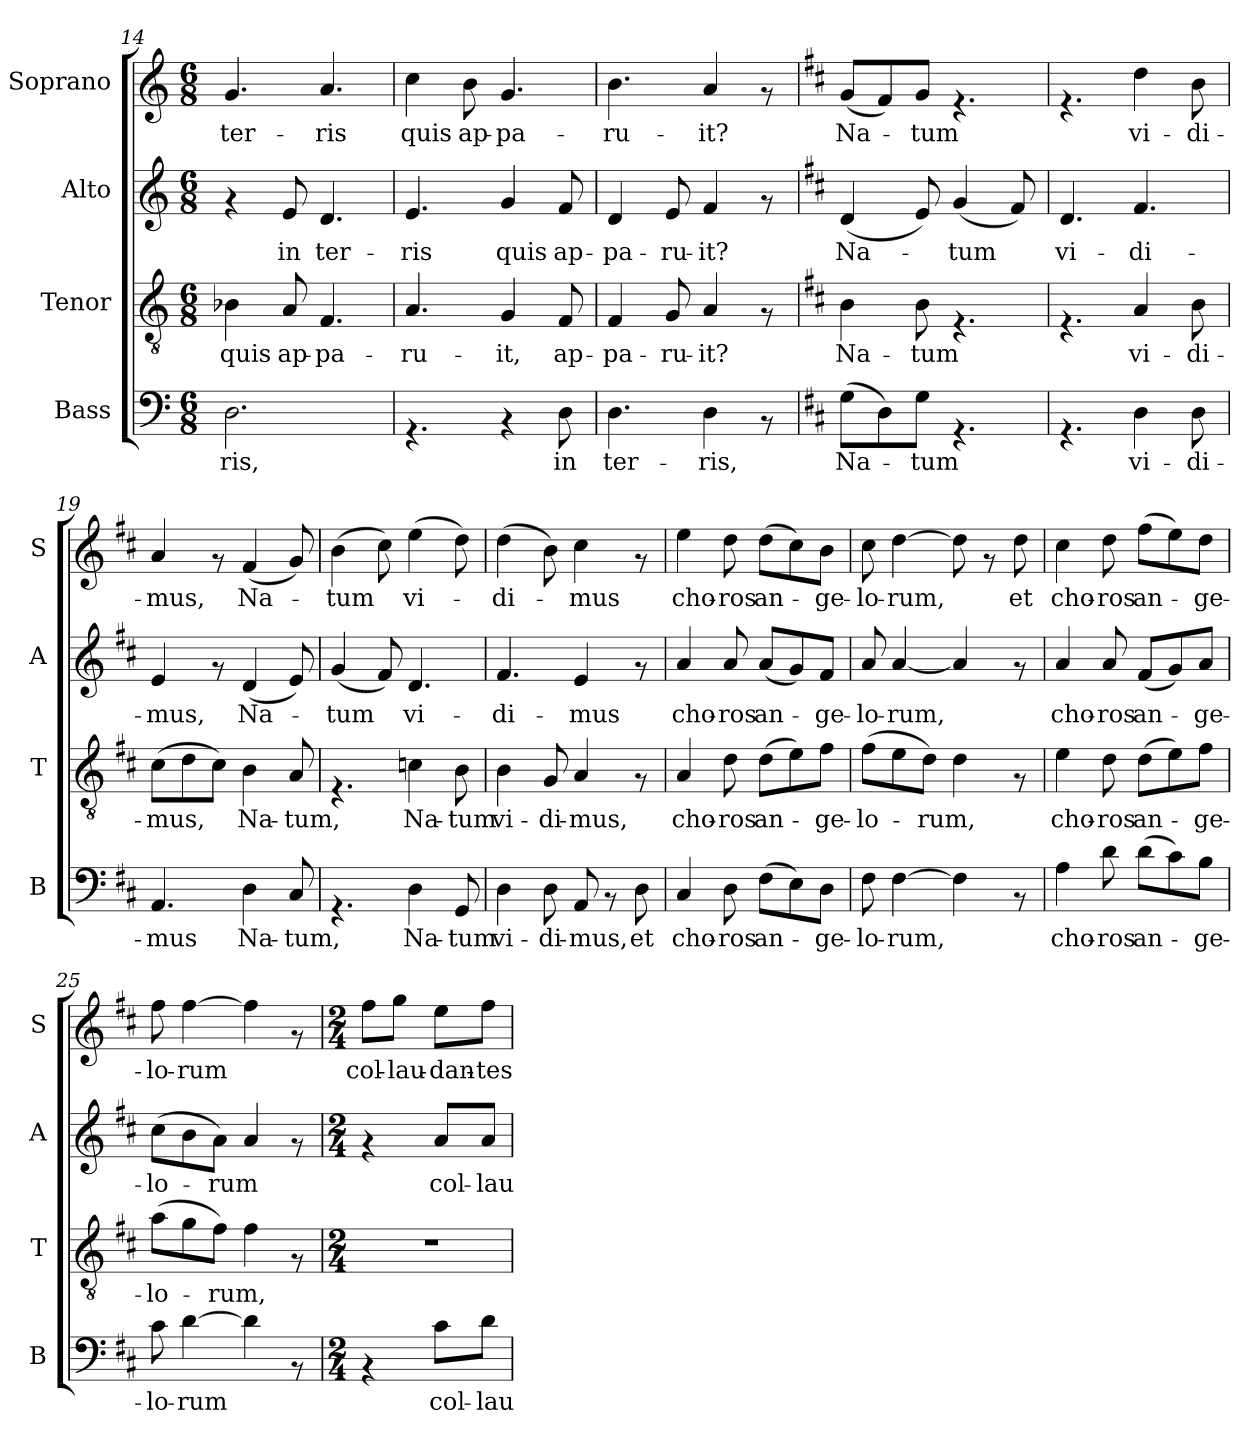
**kern	**text	**kern	**text	**kern	**text	**kern	**text
*part4	*part4	*part3	*part3	*part2	*part2	*part1	*part1
*staff4	*staff4	*staff3	*staff3	*staff2	*staff2	*staff1	*staff1
*I"Bass	*	*I"Tenor	*	*I"Alto	*	*I"Soprano	*
*I'B	*	*I'T	*	*I'A	*	*I'S	*
*clefF4	*	*clefGv2	*	*clefG2	*	*clefG2	*
*k[]	*	*k[]	*	*k[]	*	*k[]	*
*C:	*	*C:	*	*C:	*	*C:	*
*M6/8	*	*M6/8	*	*M6/8	*	*M6/8	*
=14	=14	=14	=14	=14	=14	=14	=14
!	!LO:LY:b	!	!LO:LY:b	!	!	!	!LO:LY:b
2.D\	-ris,	4B-X\	quis	4rf	.	4.g/	ter-
!	!	!	!LO:LY:b	!	!LO:LY:b	!	!
.	.	8A/	ap-	8e/	in	.	.
!	!	!	!LO:LY:b	!	!LO:LY:b	!	!LO:LY:b
.	.	4.F/	-pa-	4.d/	ter-	4.a/	-ris
=15	=15	=15	=15	=15	=15	=15	=15
!	!	!	!LO:LY:b	!	!LO:LY:b	!	!LO:LY:b
4.rAA	.	4.A/	-ru-	4.e/	-ris	4cc\	quis
!	!	!	!	!	!	!	!LO:LY:b
.	.	.	.	.	.	8b\	ap-
!	!	!	!LO:LY:b	!	!LO:LY:b	!	!LO:LY:b
4rAA	.	4G/	-it,	4g/	quis	4.g/	-pa-
!	!LO:LY:b	!	!LO:LY:b	!	!LO:LY:b	!	!
8D\	in	8F/	ap-	8f/	ap-	.	.
=16	=16	=16	=16	=16	=16	=16	=16
!	!LO:LY:b	!	!LO:LY:b	!	!LO:LY:b	!	!LO:LY:b
4.D\	ter-	4F/	-pa-	4d/	-pa-	4.b\	-ru-
!	!	!	!LO:LY:b	!	!LO:LY:b	!	!
.	.	8G/	-ru-	8e/	-ru-	.	.
!	!LO:LY:b	!	!LO:LY:b	!	!LO:LY:b	!	!LO:LY:b
4D\	-ris,	4A/	-it?	4f/	-it?	4a/	-it?
8rAA	.	8rF	.	8rf	.	8rf	.
!!LO:PB:g=z
=17	=17	=17	=17	=17	=17	=17	=17
*k[f#c#]	*	*k[f#c#]	*	*k[f#c#]	*	*k[f#c#]	*
*D:	*	*D:	*	*D:	*	*D:	*
!	!LO:LY:b	!	!LO:LY:b	!	!LO:LY:b	!	!LO:LY:b
(>8G\L	Na-	4B\	Na-	(<4d/	Na-	(<8g/L	Na-
8D\)	.	.	.	.	.	8f#/)	.
!	!LO:LY:b	!	!LO:LY:b	!	!	!	!LO:LY:b
8G\J	-tum	8B\	-tum	8e/)	.	8g/J	-tum
!	!	!	!	!	!LO:LY:b	!	!
4.rAA	.	4.rF	.	(<4g/	-tum	4.rf	.
.	.	.	.	8f#/)	.	.	.
=18	=18	=18	=18	=18	=18	=18	=18
!	!	!	!	!	!LO:LY:b	!	!
4.rAA	.	4.rF	.	4.d/	vi-	4.rf	.
!	!LO:LY:b	!	!LO:LY:b	!	!LO:LY:b	!	!LO:LY:b
4D\	vi-	4A/	vi-	4.f#/	-di-	4dd\	vi-
!	!LO:LY:b	!	!LO:LY:b	!	!	!	!LO:LY:b
8D\	-di-	8B\	-di-	.	.	8b\	-di-
=19	=19	=19	=19	=19	=19	=19	=19
!	!LO:LY:b	!	!LO:LY:b	!	!LO:LY:b	!	!LO:LY:b
4.AA/	-mus	(>8c#\L	-mus,	4e/	-mus,	4a/	-mus,
.	.	8d\	.	.	.	.	.
.	.	8c#\J)	.	8rf	.	8rf	.
!	!LO:LY:b	!	!LO:LY:b	!	!LO:LY:b	!	!LO:LY:b
4D\	Na-	4B\	Na-	(<4d/	Na-	(<4f#/	Na-
!	!LO:LY:b	!	!LO:LY:b	!	!	!	!
8C#/	-tum,	8A/	-tum,	8e/)	.	8g/)	.
=20	=20	=20	=20	=20	=20	=20	=20
!	!	!	!	!	!LO:LY:b	!	!LO:LY:b
4.rAA	.	4.rF	.	(<4g/	-tum	(>4b\	-tum
.	.	.	.	8f#/)	.	8cc#\)	.
!	!LO:LY:b	!	!LO:LY:b	!	!LO:LY:b	!	!LO:LY:b
4D\	Na-	4cn\	Na-	4.d/	vi-	(>4ee\	vi-
!	!LO:LY:b	!	!LO:LY:b	!	!	!	!
8GG/	-tum	8B\	-tum	.	.	8dd\)	.
=21	=21	=21	=21	=21	=21	=21	=21
!	!LO:LY:b	!	!LO:LY:b	!	!LO:LY:b	!	!LO:LY:b
4D\	vi-	4B\	vi-	4.f#/	-di-	(>4dd\	-di-
!	!LO:LY:b	!	!LO:LY:b	!	!	!	!
8D\	-di-	8G/	-di-	.	.	8b\)	.
!	!LO:LY:b	!	!LO:LY:b	!	!LO:LY:b	!	!LO:LY:b
8AA/	-mus,	4A/	-mus,	4e/	-mus	4cc#\	-mus
8rAA	.	.	.	.	.	.	.
!	!LO:LY:b	!	!	!	!	!	!
8D\	et	8rF	.	8rf	.	8rf	.
=22	=22	=22	=22	=22	=22	=22	=22
!	!LO:LY:b	!	!LO:LY:b	!	!LO:LY:b	!	!LO:LY:b
4C#/	cho-	4A/	cho-	4a/	cho-	4ee\	cho-
!	!LO:LY:b	!	!LO:LY:b	!	!LO:LY:b	!	!LO:LY:b
8D\	-ros	8d\	-ros	8a/	-ros	8dd\	-ros
!	!LO:LY:b	!	!LO:LY:b	!	!LO:LY:b	!	!LO:LY:b
(>8F#\L	an-	(>8d\L	an-	(<8a/L	an-	(>8dd\L	an-
8E\)	.	8e\)	.	8g/)	.	8cc#\)	.
!	!LO:LY:b	!	!LO:LY:b	!	!LO:LY:b	!	!LO:LY:b
8D\J	-ge-	8f#\J	-ge-	8f#/J	-ge-	8b\J	-ge-
!!LO:LB:g=z
=23	=23	=23	=23	=23	=23	=23	=23
!	!LO:LY:b	!	!LO:LY:b	!	!LO:LY:b	!	!LO:LY:b
8F#\	-lo-	(>8f#\L	-lo-	8a/	-lo-	8cc#\	-lo-
!	!LO:LY:b	!	!	!	!LO:LY:b	!	!LO:LY:b
[>4F#\	-rum,	8e\	.	[<4a/	-rum,	[>4dd\	-rum,
!	!	!	!LO:LY:b	!	!	!	!
.	.	8d\J)	-rum,	.	.	.	.
4F#\]	.	4d\	.	4a/]	.	8dd\]	.
.	.	.	.	.	.	8rf	.
!	!	!	!	!	!	!	!LO:LY:b
8rAA	.	8rF	.	8rf	.	8dd\	et
=24	=24	=24	=24	=24	=24	=24	=24
!	!LO:LY:b	!	!LO:LY:b	!	!LO:LY:b	!	!LO:LY:b
4A\	cho-	4e\	cho-	4a/	cho-	4cc#\	cho-
!	!LO:LY:b	!	!LO:LY:b	!	!LO:LY:b	!	!LO:LY:b
8d\	-ros	8d\	-ros	8a/	-ros	8dd\	-ros
!	!LO:LY:b	!	!LO:LY:b	!	!LO:LY:b	!	!LO:LY:b
(>8d\L	an-	(>8d\L	an-	(<8f#/L	an-	(>8ff#\L	an-
8c#\)	.	8e\)	.	8g/)	.	8ee\)	.
!	!LO:LY:b	!	!LO:LY:b	!	!LO:LY:b	!	!LO:LY:b
8B\J	-ge-	8f#\J	-ge-	8a/J	-ge-	8dd\J	-ge-
=25	=25	=25	=25	=25	=25	=25	=25
!	!LO:LY:b	!	!LO:LY:b	!	!LO:LY:b	!	!LO:LY:b
8c#\	-lo-	(>8a\L	-lo-	(>8cc#\L	-lo-	8ff#\	-lo-
!	!LO:LY:b	!	!	!	!	!	!LO:LY:b
[>4d\	-rum	8g\	.	8b\	.	[>4ff#\	-rum
!	!	!	!LO:LY:b	!	!LO:LY:b	!	!
.	.	8f#\J)	-rum,	8a\J)	-rum	.	.
4d\]	.	4f#\	.	4a/	.	4ff#\]	.
8rAA	.	8rF	.	8rf	.	8rf	.
=26	=26	=26	=26	=26	=26	=26	=26
*M2/4	*	*M2/4	*	*M2/4	*	*M2/4	*
!	!	!	!	!	!	!	!LO:LY:b
4rAA	.	2r	.	4rf	.	8ff#\L	col-
!	!	!	!	!	!	!	!LO:LY:b
.	.	.	.	.	.	8gg\J	-lau-
!	!LO:LY:b	!	!	!	!LO:LY:b	!	!LO:LY:b
8c#\L	col-	.	.	8a/L	col-	8ee\L	-dan-
!	!LO:LY:b	!	!	!	!LO:LY:b	!	!LO:LY:b
8d\J	-lau-	.	.	8a/J	-lau-	8ff#\J	-tes
=	=	=	=	=	=	=	=
*-	*-	*-	*-	*-	*-	*-	*-
